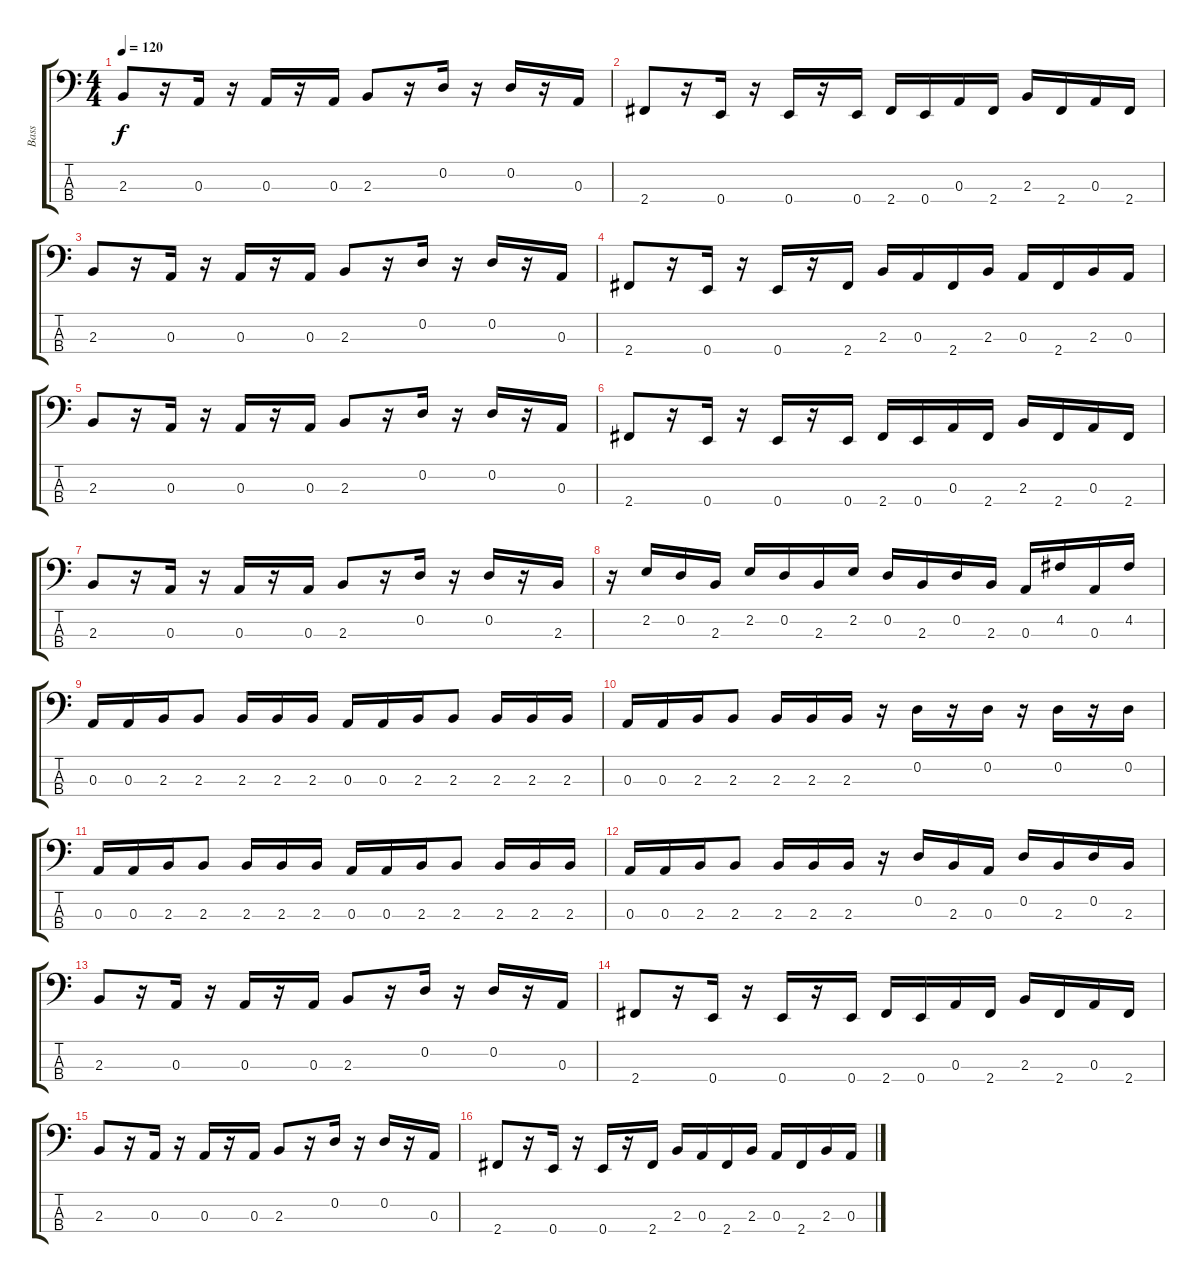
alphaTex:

\track ("Bass" "Bass") {instrument electricbassfinger}
\staff {score tabs}
\tuning (G2 D2 A1 E1) {hide}
\ts (4 4)
\tempo 120
\clef f4
\ks c
2.3.8{dy f} r.16 0.3.16 r.16 0.3.16 r.16 0.3.16 2.3.8 r.16 0.2.16 r.16 0.2.16 r.16 0.3.16 |
2.4.8 r.16 0.4.16 r.16 0.4.16 r.16 0.4.16 2.4.16 0.4.16 0.3.16 2.4.16 2.3.16 2.4.16 0.3.16 2.4.16 |
2.3.8 r.16 0.3.16 r.16 0.3.16 r.16 0.3.16 2.3.8 r.16 0.2.16 r.16 0.2.16 r.16 0.3.16 |
2.4.8 r.16 0.4.16 r.16 0.4.16 r.16 2.4.16 2.3.16 0.3.16 2.4.16 2.3.16 0.3.16 2.4.16 2.3.16 0.3.16 |
2.3.8 r.16 0.3.16 r.16 0.3.16 r.16 0.3.16 2.3.8 r.16 0.2.16 r.16 0.2.16 r.16 0.3.16 |
2.4.8 r.16 0.4.16 r.16 0.4.16 r.16 0.4.16 2.4.16 0.4.16 0.3.16 2.4.16 2.3.16 2.4.16 0.3.16 2.4.16 |
2.3.8 r.16 0.3.16 r.16 0.3.16 r.16 0.3.16 2.3.8 r.16 0.2.16 r.16 0.2.16 r.16 2.3.16 |
r.16 2.2.16 0.2.16 2.3.16 2.2.16 0.2.16 2.3.16 2.2.16 0.2.16 2.3.16 0.2.16 2.3.16 0.3.16 4.2.16 0.3.16 4.2.16 |
0.3.16 0.3.16 2.3.16 2.3.8 2.3.16 2.3.16 2.3.16 0.3.16 0.3.16 2.3.16 2.3.8 2.3.16 2.3.16 2.3.16 |
0.3.16 0.3.16 2.3.16 2.3.8 2.3.16 2.3.16 2.3.16 r.16 0.2.16 r.16 0.2.16 r.16 0.2.16 r.16 0.2.16 |
0.3.16 0.3.16 2.3.16 2.3.8 2.3.16 2.3.16 2.3.16 0.3.16 0.3.16 2.3.16 2.3.8 2.3.16 2.3.16 2.3.16 |
0.3.16 0.3.16 2.3.16 2.3.8 2.3.16 2.3.16 2.3.16 r.16 0.2.16 2.3.16 0.3.16 0.2.16 2.3.16 0.2.16 2.3.16 |
2.3.8 r.16 0.3.16 r.16 0.3.16 r.16 0.3.16 2.3.8 r.16 0.2.16 r.16 0.2.16 r.16 0.3.16 |
2.4.8 r.16 0.4.16 r.16 0.4.16 r.16 0.4.16 2.4.16 0.4.16 0.3.16 2.4.16 2.3.16 2.4.16 0.3.16 2.4.16 |
2.3.8 r.16 0.3.16 r.16 0.3.16 r.16 0.3.16 2.3.8 r.16 0.2.16 r.16 0.2.16 r.16 0.3.16 |
2.4.8 r.16 0.4.16 r.16 0.4.16 r.16 2.4.16 2.3.16 0.3.16 2.4.16 2.3.16 0.3.16 2.4.16 2.3.16 0.3.16
